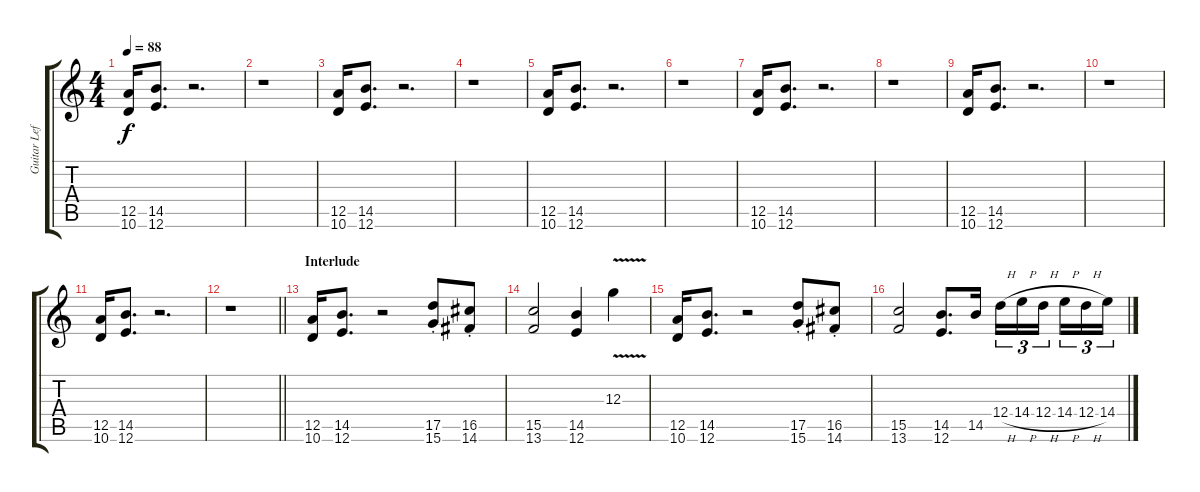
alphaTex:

\track ("Guitar Left" "Guitar Lef") {instrument distortionguitar}
\staff {score tabs}
\tuning (E4 B3 G3 D3 A2 E2) {hide}
\ts (4 4)
\tempo 88
\clef g2
\ks c
(12.5 10.6).16{dy f} (14.5 12.6).8{d} r.2{d} |
r.1 |
(12.5 10.6).16 (14.5 12.6).8{d} r.2{d} |
r.1 |
(12.5 10.6).16 (14.5 12.6).8{d} r.2{d} |
r.1 |
(12.5 10.6).16 (14.5 12.6).8{d} r.2{d} |
r.1 |
(12.5 10.6).16 (14.5 12.6).8{d} r.2{d} |
r.1 |
(12.5 10.6).16 (14.5 12.6).8{d} r.2{d} |
\barLineRight lightlight
r.1 |
\section ("" "Interlude")
(12.5 10.6).16 (14.5 12.6).8{d} r.2 (17.5{st} 15.6{st}).8 (16.5{st} 14.6{st}).8 |
(15.5 13.6).2 (14.5 12.6).4 12.3{v}.4 |
(12.5 10.6).16 (14.5 12.6).8{d} r.2 (17.5{st} 15.6{st}).8 (16.5{st} 14.6{st}).8 |
(15.5 13.6).2 (14.5 12.6).8{d} 14.5.16 12.4{h}.16{tu (3 2)} 14.4{h}.16{tu (3 2)} 12.4{h}.16{tu (3 2) beam splitsecondary} 14.4{h}.16{tu (3 2)} 12.4{h}.16{tu (3 2)} 14.4.16{tu (3 2)}
